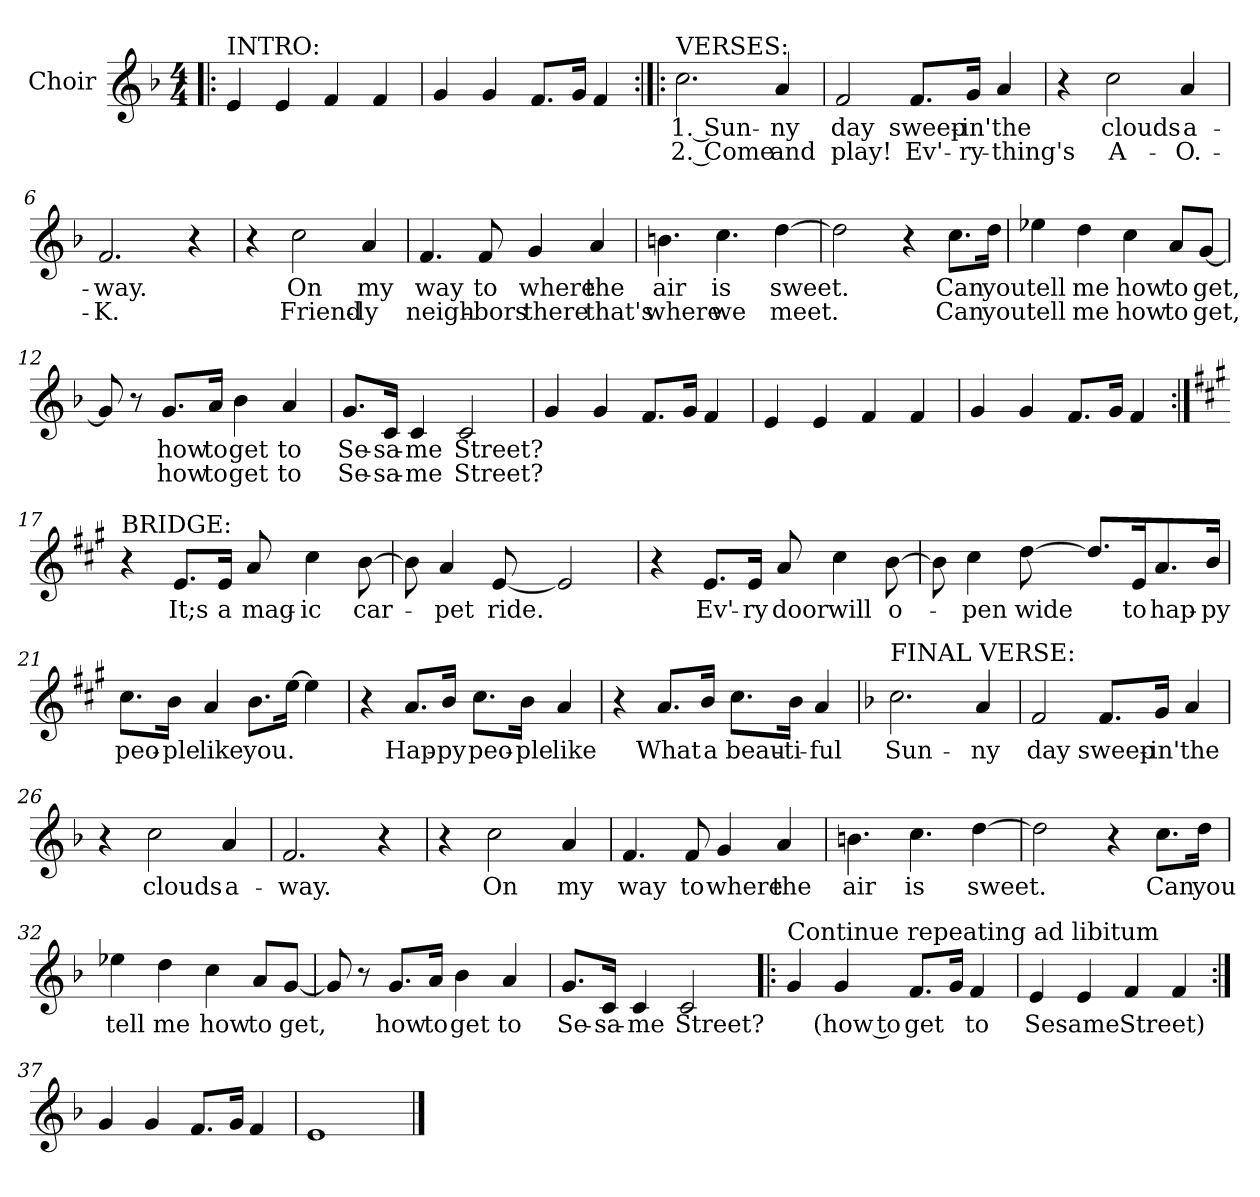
**kern	**text	**text
*part1	*part1	*part1
*staff1	*staff1	*staff1
*I"Choir	*	*
*I'Ch	*	*
*clefG2	*	*
*k[b-]	*	*
*F:	*	*
*M4/4	*	*
=1!|:	=1!|:	=1!|:
!LO:TX:a:t=INTRO&colon;	!	!
4e/	.	.
4e/	.	.
4f/	.	.
4f/	.	.
=2	=2	=2
4g/	.	.
4g/	.	.
8.f/L	.	.
16g/J	.	.
4f/	.	.
=3:|!|:	=3:|!|:	=3:|!|:
!LO:TX:a:t=VERSES&colon;	!	!
2.cc\	1. Sun-	2. Come
4a/	-ny	and
=4	=4	=4
2f/	day	play!
8.f/L	sweep-	Ev'-
16g/J	-in'	-ry-
4a/	the	-thing's
=5	=5	=5
4r	.	.
2cc\	clouds	A-
4a/	a-	-O.-
!!LO:LB:g=z
=6	=6	=6
2.f/	-way.	-K.
4r	.	.
=7	=7	=7
4r	.	.
2cc\	On	Friend-
4a/	my	-ly
=8	=8	=8
4.f/	way	neigh-
8f/	to	-bors
4g/	where	there
4a/	the	that's
=9	=9	=9
4.bn\	air	where
4.cc\	is	we
[4dd\	sweet.	meet.
=10	=10	=10
2dd\]	.	.
4r	.	.
8.cc\L	Can	Can
16dd\J	you	you
!!LO:LB:g=z
=11	=11	=11
4ee-X\	tell	tell
4dd\	me	me
4cc\	how	how
8a/L	to	to
[8g/J	get,	get,
=12	=12	=12
8g/]	.	.
8r	.	.
8.g/L	how	how
16a/J	to	to
4b-\	get	get
4a/	to	to
=13	=13	=13
8.g/L	Se-	Se-
16c/J	-sa-	-sa-
4c/	me	-me
2c/	Street?	Street?
=14	=14	=14
4g/	.	.
4g/	.	.
8.f/L	.	.
16g/J	.	.
4f/	.	.
=15	=15	=15
4e/	.	.
4e/	.	.
4f/	.	.
4f/	.	.
!!LO:LB:g=z
=16	=16	=16
4g/	.	.
4g/	.	.
8.f/L	.	.
16g/J	.	.
4f/	.	.
=17:|!	=17:|!	=17:|!
*k[f#c#g#]	*	*
*A:	*	*
!LO:TX:a:t=BRIDGE&colon;	!	!
4r	.	.
8.e/L	It;s	.
16e/J	a	.
8a/	mag-	.
4cc#\	-ic	.
[8b\	car-	.
=18	=18	=18
8b\]	.	.
4a/	-pet	.
[8e/	ride.	.
2e/]	.	.
=19	=19	=19
4r	.	.
8.e/L	Ev'-	.
16e/J	-ry	.
8a/	door	.
4cc#\	will	.
[8b\	o-	.
!!LO:LB:g=z
=20	=20	=20
8b\]	.	.
4cc#\	-pen	.
[8dd\	wide	.
8.dd/L]	.	.
16e/	to	.
8.a/	hap-	.
16b/J	-py	.
=21	=21	=21
8.cc#\L	peo-	.
16b\J	-ple	.
4a/	like	.
8.b\L	you.	.
[16ee\J	.	.
4ee\]	.	.
=22	=22	=22
4r	.	.
8.a/L	Hap-	.
16b/J	-py	.
8.cc#\L	peo-	.
16b\J	-ple	.
4a/	like	.
!!LO:LB:g=z
=23	=23	=23
4r	.	.
8.a/L	What	.
16b/J	a	.
8.cc#\L	beau-	.
16b\J	-ti-	.
4a/	-ful	.
=24	=24	=24
*k[b-]	*	*
*F:	*	*
!LO:TX:a:t=FINAL VERSE&colon;	!	!
2.cc\	Sun-	.
4a/	-ny	.
=25	=25	=25
2f/	day	.
8.f/L	sweep-	.
16g/J	-in'	.
4a/	the	.
=26	=26	=26
4r	.	.
2cc\	clouds	.
4a/	a-	.
=27	=27	=27
2.f/	-way.	.
4r	.	.
=28	=28	=28
4r	.	.
2cc\	On	.
4a/	my	.
!!LO:LB:g=z
=29	=29	=29
4.f/	way	.
8f/	to	.
4g/	where	.
4a/	the	.
=30	=30	=30
4.bn\	air	.
4.cc\	is	.
[4dd\	sweet.	.
=31	=31	=31
2dd\]	.	.
4r	.	.
8.cc\L	Can	.
16dd\J	you	.
=32	=32	=32
4ee-X\	tell	.
4dd\	me	.
4cc\	how	.
8a/L	to	.
[8g/J	get,	.
=33	=33	=33
8g/]	.	.
8r	.	.
8.g/L	how	.
16a/J	to	.
4b-\	get	.
4a/	to	.
!!LO:LB:g=z
=34	=34	=34
8.g/L	Se-	.
16c/J	-sa-	.
4c/	me	.
2c/	Street?	.
=35!|:	=35!|:	=35!|:
!LO:TX:a:t=Continue repeating ad libitum	!	!
4g/	.	.
4g/	(how to	.
8.f/L	get	.
16g/J	.	.
4f/	to	.
=36	=36	=36
4e/	Sesame	.
4e/	.	.
4f/	Street)	.
4f/	.	.
=37:|!	=37:|!	=37:|!
4g/	.	.
4g/	.	.
8.f/L	.	.
16g/J	.	.
4f/	.	.
=38	=38	=38
1e	.	.
==	==	==
*-	*-	*-
